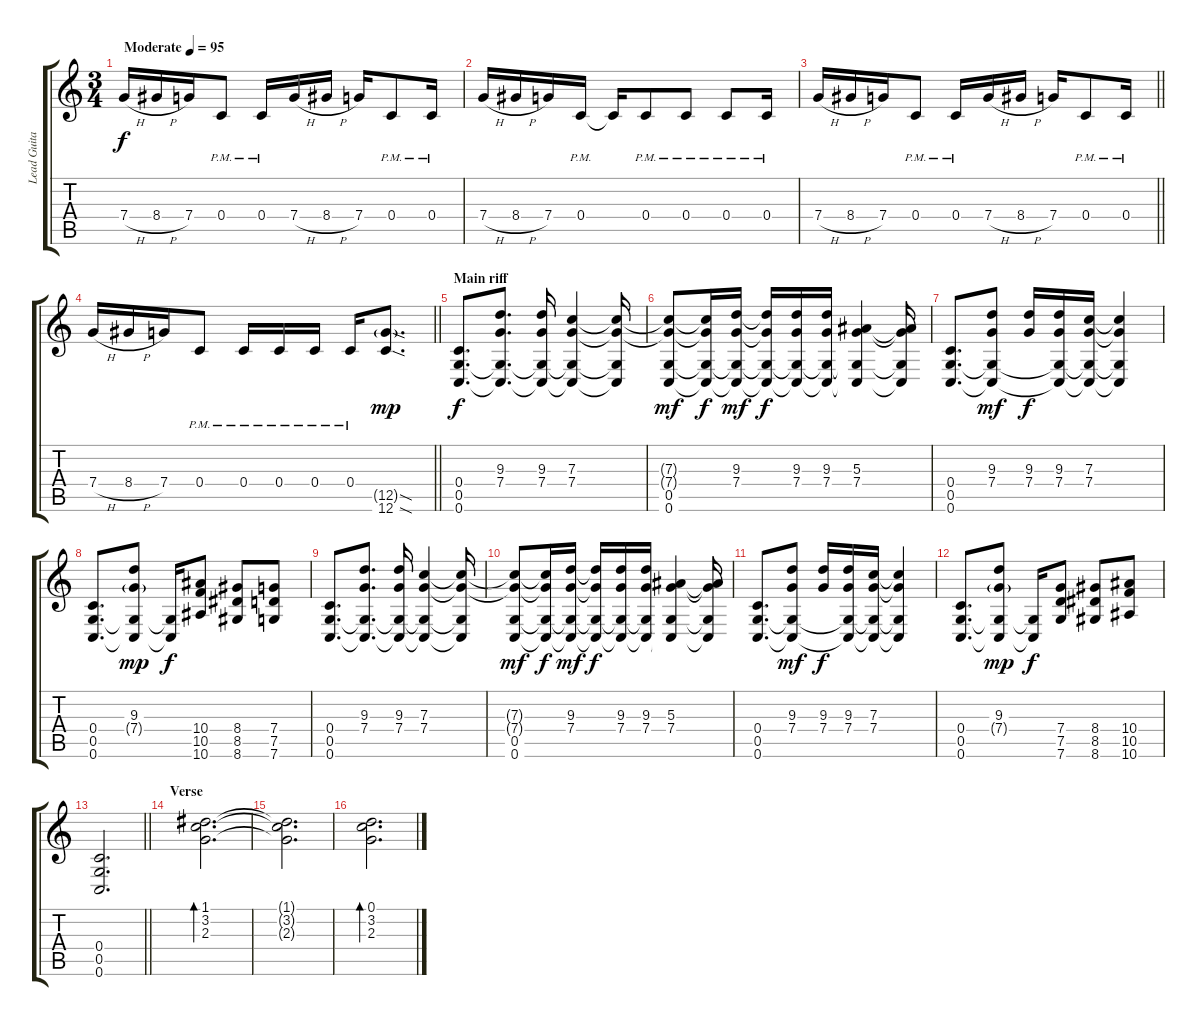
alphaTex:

\track ("Lead Guitar" "Lead Guita") {instrument distortionguitar}
\staff {score tabs}
\tuning (D4 A3 F3 C3 G2 C2) {hide}
\ts (3 4)
\tempo (95 "Moderate")
\clef g2
\ks c
7.4{h}.16{dy f instrument distortionguitar} 8.4{h}.16 7.4.16 0.4{pm}.8 0.4{pm}.16 7.4{h}.16 8.4{h}.16 7.4.16 0.4{pm}.8 0.4{pm}.16 |
7.4{h}.16 8.4{h}.16 7.4.16 0.4{pm}.16 0.4{t}.16 0.4{pm}.8 0.4{pm}.8 0.4{pm}.8 0.4{pm}.16 |
\barLineRight lightlight
7.4{h}.16 8.4{h}.16 7.4.16 0.4{pm}.8 0.4{pm}.16 7.4{h}.16 8.4{h}.16 7.4.16 0.4{pm}.8 0.4{pm}.16 |
\barLineRight lightlight
7.4{h}.16 8.4{h}.16 7.4.16 0.4{pm}.8 0.4{pm}.16 0.4{pm}.16 0.4{pm}.16 0.4{pm}.16 (12.5{sod g} 12.6{sod}).8{d dy mp} |
\section ("" "Main riff")
(0.4 0.5 0.6).8{d dy f} (9.3 7.4 0.5{t} 0.6{t}).8{d} (9.3 7.4 0.5{t} 0.6{t}).16 (7.3 7.4 0.5{t} 0.6{t}).4 (7.3{t} 7.4{t} 0.5{t} 0.6{t}).16 |
(7.3{t} 7.4{t} 0.5 0.6).8{dy mf} (7.3{t} 7.4{t} 0.5{t} 0.6{t}).16{dy f} (9.3 7.4 0.5{t} 0.6{t}).16{dy mf} (9.3{t} 7.4{t} 0.5{t} 0.6{t}).16{dy f} (9.3 7.4 0.5{t} 0.6{t}).16 (9.3 7.4 0.5{t} 0.6{t}).16 (5.3 7.4 0.5{t} 0.6{t}).4 (5.3{t} 7.4{t} 0.5{t} 0.6{t}).16 |
(0.4 0.5 0.6).8{d} (9.3 7.4 0.5{t} 0.6{t}).8{dy mf} (9.3 7.4).16{dy f} (9.3 7.4 0.5{t} 0.6{t}).16 (7.3 7.4 0.5{t} 0.6{t}).16 (7.3{t} 7.4{t} 0.5{t} 0.6{t}).4 |
(0.4 0.5 0.6).8{d} (9.3 7.4{g} 0.5{t} 0.6{t}).8{dy mp} (0.5{t} 0.6{t}).16{dy f} (10.4 10.5 10.6).8 (8.4 8.5 8.6).8 (7.4 7.5 7.6).8 |
(0.4 0.5 0.6).8{d} (9.3 7.4 0.5{t} 0.6{t}).8{d} (9.3 7.4 0.5{t} 0.6{t}).16 (7.3 7.4 0.5{t} 0.6{t}).4 (7.3{t} 7.4{t} 0.5{t} 0.6{t}).16 |
(7.3{t} 7.4{t} 0.5 0.6).8{dy mf} (7.3{t} 7.4{t} 0.5{t} 0.6{t}).16{dy f} (9.3 7.4 0.5{t} 0.6{t}).16{dy mf} (9.3{t} 7.4{t} 0.5{t} 0.6{t}).16{dy f} (9.3 7.4 0.5{t} 0.6{t}).16 (9.3 7.4 0.5{t} 0.6{t}).16 (5.3 7.4 0.5{t} 0.6{t}).4 (5.3{t} 7.4{t} 0.5{t} 0.6{t}).16 |
(0.4 0.5 0.6).8{d} (9.3 7.4 0.5{t} 0.6{t}).8{dy mf} (9.3 7.4).16{dy f} (9.3 7.4 0.5{t} 0.6{t}).16 (7.3 7.4 0.5{t} 0.6{t}).16 (7.3{t} 7.4{t} 0.5{t} 0.6{t}).4 |
(0.4 0.5 0.6).8{d} (9.3 7.4{g} 0.5{t} 0.6{t}).8{dy mp} (0.5{t} 0.6{t}).16{dy f} (7.4 7.5 7.6).8 (8.4 8.5 8.6).8 (10.4 10.5 10.6).8 |
\barLineRight lightlight
(0.4 0.5 0.6).2{d} |
\section ("" "Verse ")
(1.1 3.2 2.3).2{d bd 60 volume 8} |
(1.1{t} 3.2{t} 2.3{t}).2{d} |
(0.1 3.2 2.3).2{d bd 60}
